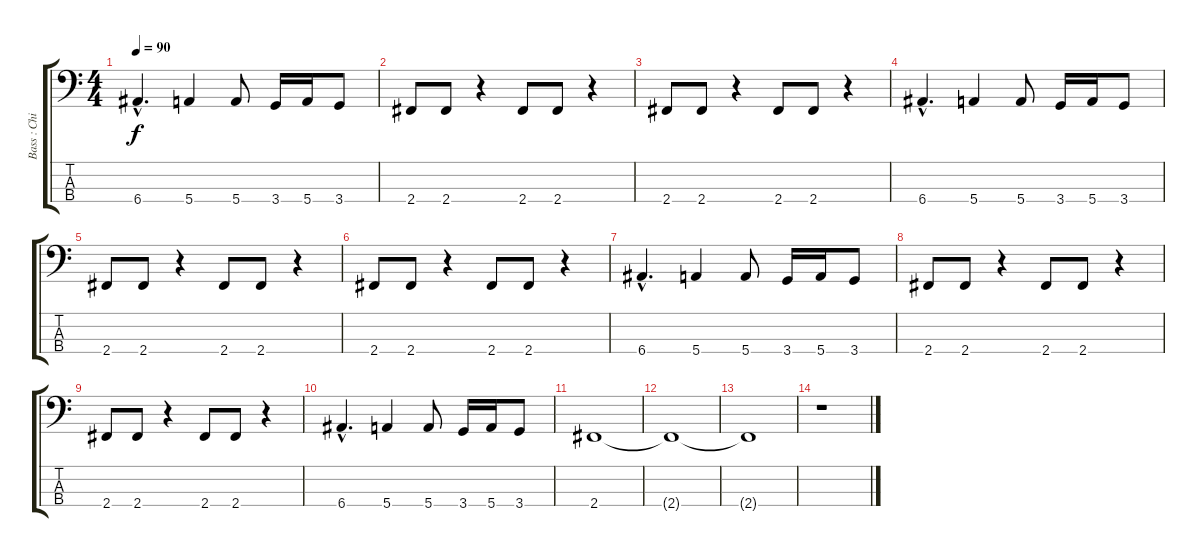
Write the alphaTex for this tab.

\track ("Bass : Chi Cheng" "Bass : Chi") {instrument electricbassfinger}
\staff {score tabs}
\tuning (G2 D2 A1 E1) {hide}
\ts (4 4)
\tempo 90
\clef f4
\ks c
6.4{hac}.4{d dy f} 5.4.4 5.4.8 3.4.16 5.4.16 3.4.8 |
2.4.8 2.4.8 r.4 2.4.8 2.4.8 r.4 |
2.4.8 2.4.8 r.4 2.4.8 2.4.8 r.4 |
6.4{hac}.4{d} 5.4.4 5.4.8 3.4.16 5.4.16 3.4.8 |
2.4.8 2.4.8 r.4 2.4.8 2.4.8 r.4 |
2.4.8 2.4.8 r.4 2.4.8 2.4.8 r.4 |
6.4{hac}.4{d} 5.4.4 5.4.8 3.4.16 5.4.16 3.4.8 |
2.4.8 2.4.8 r.4 2.4.8 2.4.8 r.4 |
2.4.8 2.4.8 r.4 2.4.8 2.4.8 r.4 |
6.4{hac}.4{d} 5.4.4 5.4.8 3.4.16 5.4.16 3.4.8 |
2.4.1 |
2.4{t}.1 |
2.4{t}.1{volume 0} |
r.1
